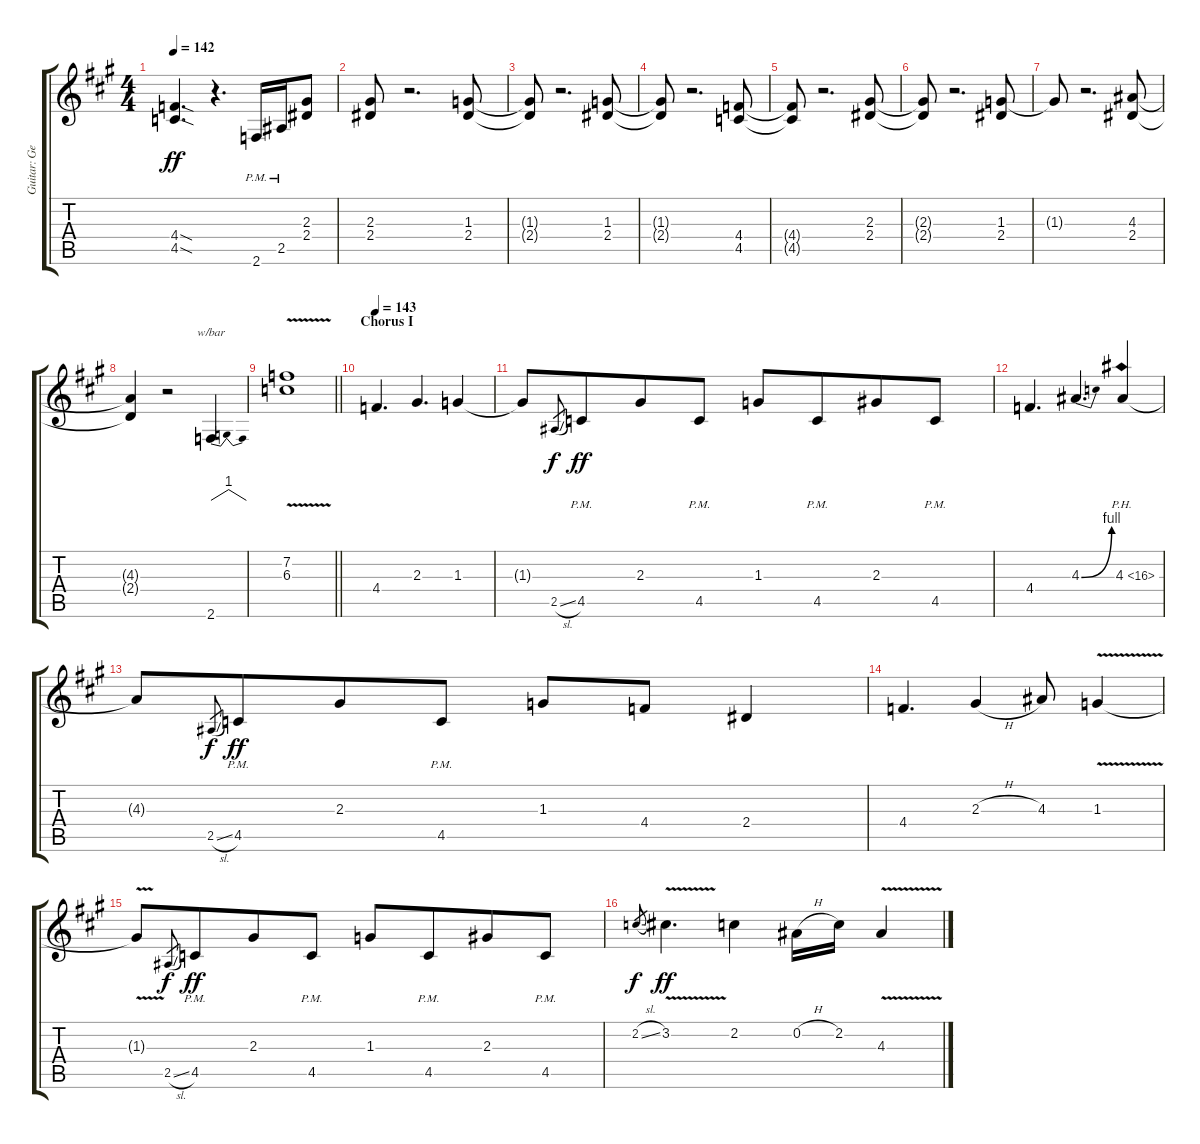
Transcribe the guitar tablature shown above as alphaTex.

\track ("Guitar: George" "Guitar: Ge") {instrument distortionguitar}
\staff {score tabs}
\tuning (Eb4 Bb3 Gb3 Db3 Ab2 Eb2) {hide}
\ts (4 4)
\tempo 142
\clef g2
\ks a
(4.4{sod t} 4.5{sod t}).4{d dy ff} r.4{d} 2.6{pm}.16 2.5{pm}.16 (2.3 2.4).8 |
(2.3 2.4).8 r.2{d} (1.3 2.4).8 |
(1.3{t} 2.4{t}).8 r.2{d} (1.3 2.4).8 |
(1.3{t} 2.4{t}).8 r.2{d} (4.4 4.5).8 |
(4.4{t} 4.5{t}).8 r.2{d} (2.3 2.4).8 |
(2.3{t} 2.4{t}).8 r.2{d} (1.3 2.4).8 |
1.3{t}.8 r.2{d} (4.3 2.4).8 |
(4.3{t} 2.4{t}).4 r.2 2.6.4{tbe (dip default 0 0 30 4 60 0)} |
\barLineRight lightlight
(7.2{v} 6.3{v}).1 |
\section ("" "Chorus I")
\tempo 143
4.4.4{d} 2.3.4{d} 1.3.4 |
1.3{t}.8 2.5{sl}.8{gr dy f} 4.5{pm}.8{dy ff beam merge} 2.3.8 4.5{pm}.8 1.3.8 4.5{pm}.8{beam merge} 2.3.8 4.5{pm}.8 |
4.4.4{d} 4.3{be (bend 0 0 60 4)}.4{d} 4.3{ph 12}.4 |
4.3{t}.8 2.5{sl}.8{gr dy f} 4.5{pm}.8{dy ff beam merge} 2.3.8 4.5{pm}.8 1.3.8 4.4.8{beam merge} 2.4.4 |
4.4.4{d} 2.3{h}.4 4.3.8 1.3{v}.4 |
1.3{t}.8 2.5{sl}.8{gr dy f} 4.5{pm}.8{dy ff beam merge} 2.3.8 4.5{pm}.8 1.3.8 4.5{pm}.8{beam merge} 2.3.8 4.5{pm}.8 |
2.2{sl}.8{gr dy f} 3.2{v}.4{d dy ff} 2.2.4 0.2{h}.16 2.2.16 4.3{v}.4
